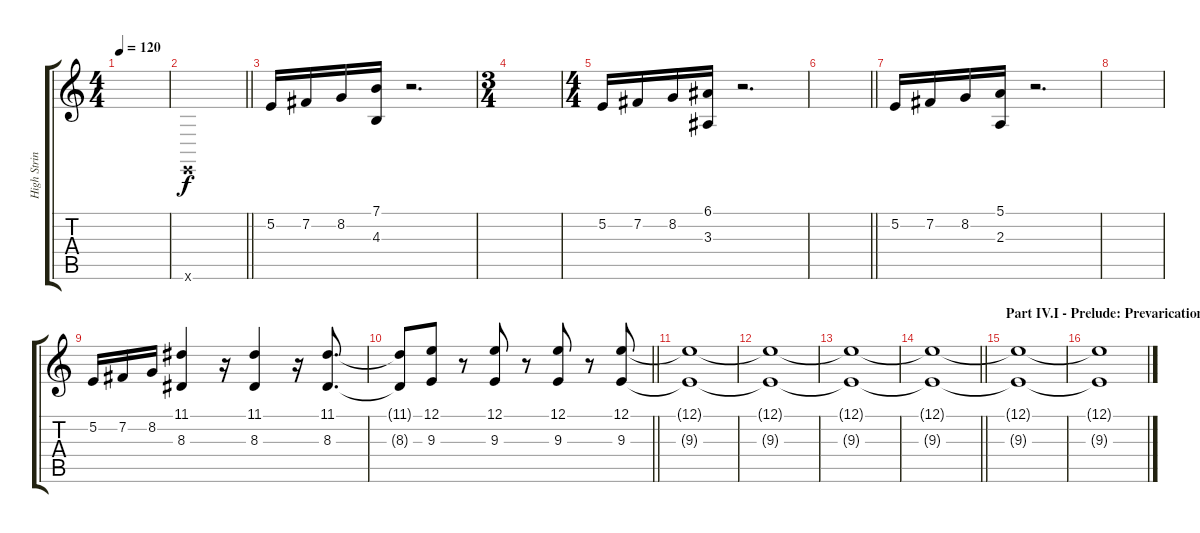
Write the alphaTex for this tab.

\track ("High Strings Standard" "High Strin") {instrument stringensemble1}
\staff {score tabs}
\tuning (E4 B3 G3 D3 A2 E2) {hide}
\ts (4 4)
\tempo 120
\clef g2
\ks c
|
\barLineRight lightlight
0.6{x}.1{volume 12} |
5.2.16 7.2.16 8.2.16 (7.1 4.3).16 r.2{d} |
\ts (3 4)
|
\ts (4 4)
5.2.16 7.2.16 8.2.16 (6.1 3.3).16 r.2{d} |
\barLineRight lightlight
|
5.2.16 7.2.16 8.2.16 (5.1 2.3).16 r.2{d} |
|
5.2.16 7.2.16 8.2.16 (11.1 8.3).4 r.16 (11.1 8.3).4 r.16 (11.1 8.3).8{d} |
\barLineRight lightlight
(11.1{t} 8.3{t}).8 (12.1 9.3).8 r.8 (12.1 9.3).8 r.8 (12.1 9.3).8 r.8 (12.1 9.3).8 |
\section ("" "")
(12.1{t} 9.3{t}).1 |
(12.1{t} 9.3{t}).1 |
(12.1{t} 9.3{t}).1{volume 16} |
\barLineRight lightlight
(12.1{t} 9.3{t}).1 |
\section ("" "Part IV.I - Prelude: Prevarication")
(12.1{t} 9.3{t}).1{volume 0} |
(12.1{t} 9.3{t}).1
